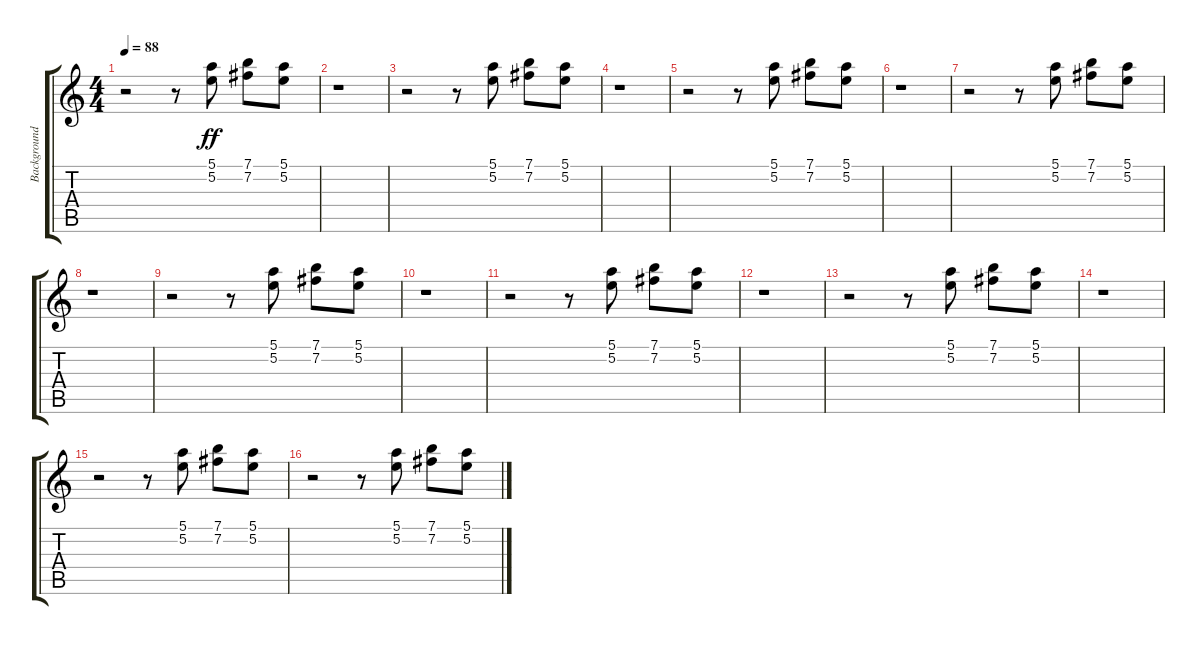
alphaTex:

\track ("Background" "Background") {instrument electricguitarclean}
\staff {score tabs}
\tuning (E4 B3 G3 D3 A2 E2) {hide}
\ts (4 4)
\tempo 88
\clef g2
\ks c
r.2{dy ff} r.8 (5.1 5.2).8 (7.1 7.2).8 (5.1 5.2).8 |
r.1 |
r.2 r.8 (5.1 5.2).8 (7.1 7.2).8 (5.1 5.2).8 |
r.1 |
r.2 r.8 (5.1 5.2).8 (7.1 7.2).8 (5.1 5.2).8 |
r.1 |
r.2 r.8 (5.1 5.2).8 (7.1 7.2).8 (5.1 5.2).8 |
r.1 |
r.2 r.8 (5.1 5.2).8 (7.1 7.2).8 (5.1 5.2).8 |
r.1 |
r.2 r.8 (5.1 5.2).8 (7.1 7.2).8 (5.1 5.2).8 |
r.1 |
r.2 r.8 (5.1 5.2).8 (7.1 7.2).8 (5.1 5.2).8 |
r.1 |
r.2 r.8 (5.1 5.2).8 (7.1 7.2).8 (5.1 5.2).8 |
r.2 r.8 (5.1 5.2).8 (7.1 7.2).8 (5.1 5.2).8
